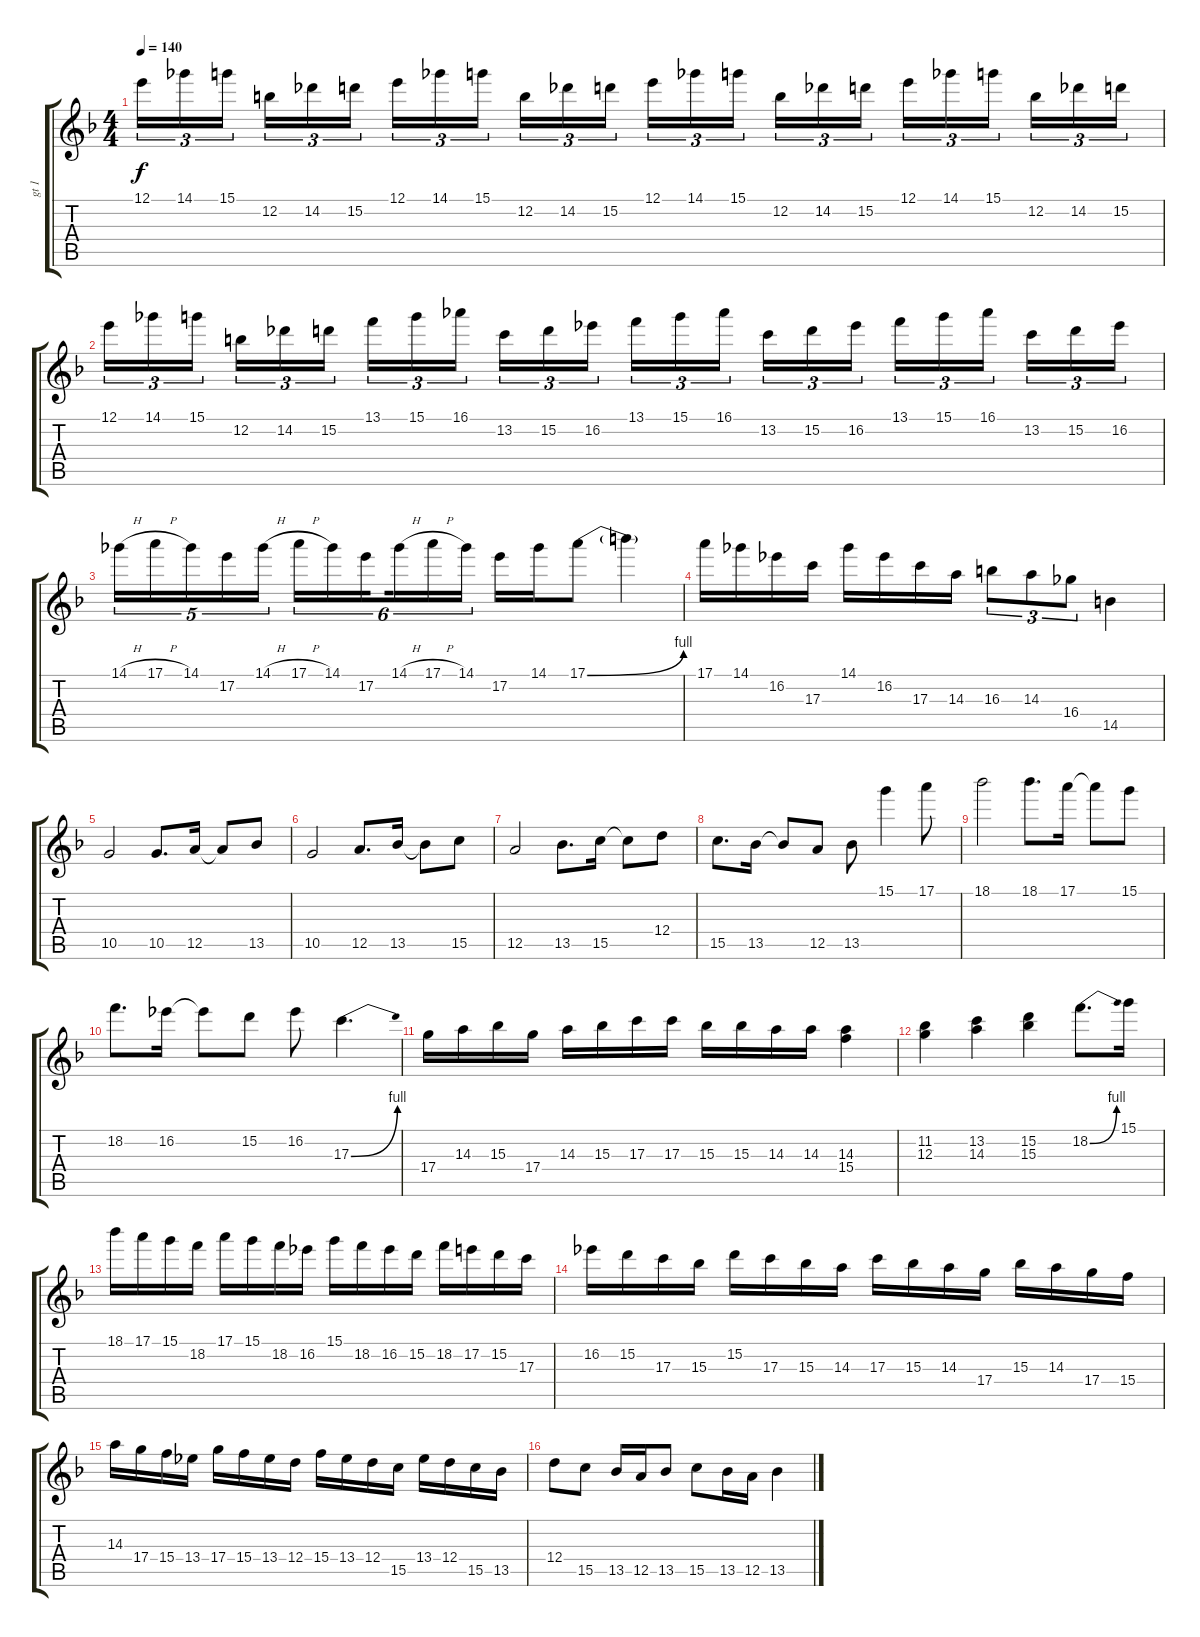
\track ("gt 1" "gt 1") {mute instrument distortionguitar}
\staff {score tabs}
\tuning (E4 B3 G3 D3 A2 E2) {hide}
\ts (4 4)
\tempo 140
\clef g2
\ks dminor
12.1.16{tu (3 2) dy f} 14.1.16{tu (3 2)} 15.1.16{tu (3 2) beam splitsecondary} 12.2.16{tu (3 2)} 14.2.16{tu (3 2)} 15.2.16{tu (3 2)} 12.1.16{tu (3 2)} 14.1.16{tu (3 2)} 15.1.16{tu (3 2) beam splitsecondary} 12.2.16{tu (3 2)} 14.2.16{tu (3 2)} 15.2.16{tu (3 2)} 12.1.16{tu (3 2)} 14.1.16{tu (3 2)} 15.1.16{tu (3 2) beam splitsecondary} 12.2.16{tu (3 2)} 14.2.16{tu (3 2)} 15.2.16{tu (3 2)} 12.1.16{tu (3 2)} 14.1.16{tu (3 2)} 15.1.16{tu (3 2) beam splitsecondary} 12.2.16{tu (3 2)} 14.2.16{tu (3 2)} 15.2.16{tu (3 2)} |
12.1.16{tu (3 2)} 14.1.16{tu (3 2)} 15.1.16{tu (3 2) beam splitsecondary} 12.2.16{tu (3 2)} 14.2.16{tu (3 2)} 15.2.16{tu (3 2)} 13.1.16{tu (3 2)} 15.1.16{tu (3 2)} 16.1.16{tu (3 2) beam splitsecondary} 13.2.16{tu (3 2)} 15.2.16{tu (3 2)} 16.2.16{tu (3 2)} 13.1.16{tu (3 2)} 15.1.16{tu (3 2)} 16.1.16{tu (3 2) beam splitsecondary} 13.2.16{tu (3 2)} 15.2.16{tu (3 2)} 16.2.16{tu (3 2)} 13.1.16{tu (3 2)} 15.1.16{tu (3 2)} 16.1.16{tu (3 2) beam splitsecondary} 13.2.16{tu (3 2)} 15.2.16{tu (3 2)} 16.2.16{tu (3 2)} |
14.1{h}.16{tu (5 4)} 17.1{h}.16{tu (5 4)} 14.1.16{tu (5 4)} 17.2.16{tu (5 4)} 14.1{h}.16{tu (5 4)} 17.1{h}.16{tu (6 4)} 14.1.16{tu (6 4)} 17.2.16{tu (6 4) beam splitsecondary} 14.1{h}.16{tu (6 4)} 17.1{h}.16{tu (6 4)} 14.1.16{tu (6 4)} 17.2.16 14.1.16 17.1{be (bend 0 0 60 4)}.8 17.1{t}.4 |
17.1.16 14.1.16 16.2.16 17.3.16 14.1.16 16.2.16 17.3.16 14.3.16 16.3.8{tu (3 2)} 14.3.8{tu (3 2)} 16.4.8{tu (3 2)} 14.5.4 |
10.5.2 10.5.8{d} 12.5.16 12.5{t}.8 13.5.8 |
10.5.2 12.5.8{d} 13.5.16 13.5{t}.8 15.5.8 |
12.5.2 13.5.8{d} 15.5.16 15.5{t}.8 12.4.8 |
15.5.8{d} 13.5.16 13.5{t}.8 12.5.8 13.5.8 15.1.4 17.1.8 |
18.1.2 18.1.8{d} 17.1.16 17.1{t}.8 15.1.8 |
18.2.8{d} 16.2.16 16.2{t}.8 15.2.8 16.2.8 17.3{be (bend 0 0 60 4)}.4{d} |
17.4.16 14.3.16 15.3.16 17.4.16 14.3.16 15.3.16 17.3.16 17.3.16 15.3.16 15.3.16 14.3.16 14.3.16 (14.3 15.4).4 |
(11.2 12.3).4 (13.2 14.3).4 (15.2 15.3).4 18.2{be (bend 0 0 60 4)}.8{d} 15.1.16 |
18.1.16 17.1.16 15.1.16 18.2.16 17.1.16 15.1.16 18.2.16 16.2.16 15.1.16 18.2.16 16.2.16 15.2.16 18.2.16 17.2.16 15.2.16 17.3.16 |
16.2.16 15.2.16 17.3.16 15.3.16 15.2.16 17.3.16 15.3.16 14.3.16 17.3.16 15.3.16 14.3.16 17.4.16 15.3.16 14.3.16 17.4.16 15.4.16 |
14.3.16 17.4.16 15.4.16 13.4.16 17.4.16 15.4.16 13.4.16 12.4.16 15.4.16 13.4.16 12.4.16 15.5.16 13.4.16 12.4.16 15.5.16 13.5.16 |
12.4.8 15.5.8 13.5.16 12.5.16 13.5.8 15.5.8 13.5.16 12.5.16 13.5.4
